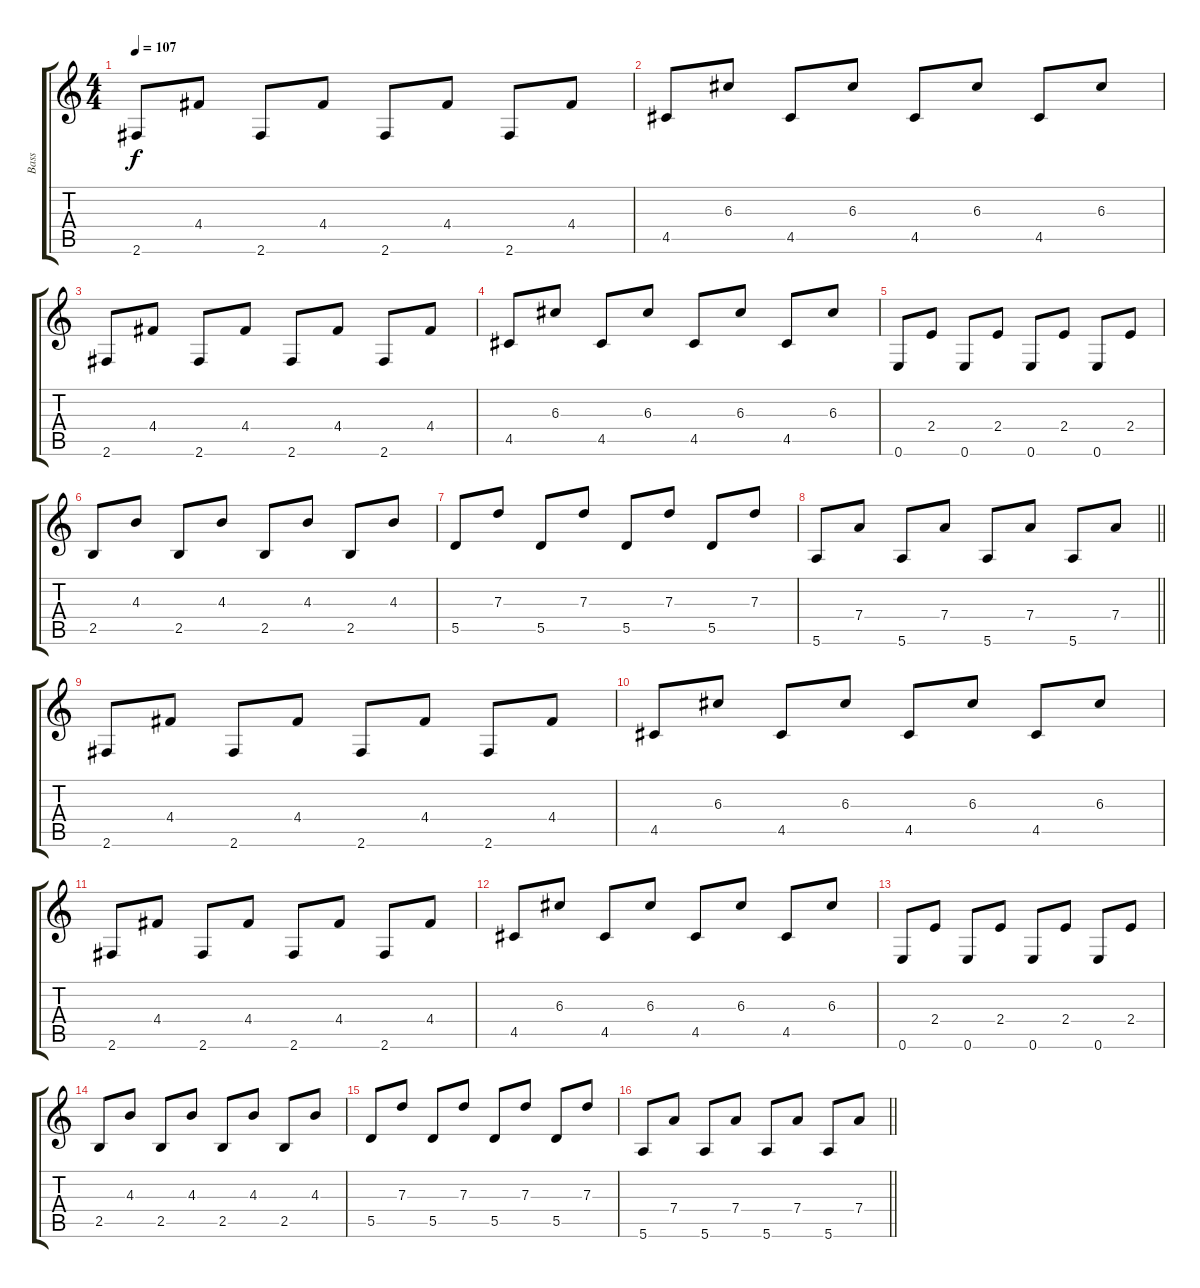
\track ("Bass" "Bass") {instrument electricbassfinger}
\staff {score tabs}
\tuning (E4 B3 G3 D3 A2 E2) {hide}
\ts (4 4)
\tempo 107
\clef g2
\ks c
2.6.8{dy f} 4.4.8 2.6.8 4.4.8 2.6.8 4.4.8 2.6.8 4.4.8 |
4.5.8 6.3.8 4.5.8 6.3.8 4.5.8 6.3.8 4.5.8 6.3.8 |
2.6.8 4.4.8 2.6.8 4.4.8 2.6.8 4.4.8 2.6.8 4.4.8 |
4.5.8 6.3.8 4.5.8 6.3.8 4.5.8 6.3.8 4.5.8 6.3.8 |
0.6.8 2.4.8 0.6.8 2.4.8 0.6.8 2.4.8 0.6.8 2.4.8 |
2.5.8 4.3.8 2.5.8 4.3.8 2.5.8 4.3.8 2.5.8 4.3.8 |
5.5.8 7.3.8 5.5.8 7.3.8 5.5.8 7.3.8 5.5.8 7.3.8 |
\barLineRight lightlight
5.6.8 7.4.8 5.6.8 7.4.8 5.6.8 7.4.8 5.6.8 7.4.8 |
2.6.8 4.4.8 2.6.8 4.4.8 2.6.8 4.4.8 2.6.8 4.4.8 |
4.5.8 6.3.8 4.5.8 6.3.8 4.5.8 6.3.8 4.5.8 6.3.8 |
2.6.8 4.4.8 2.6.8 4.4.8 2.6.8 4.4.8 2.6.8 4.4.8 |
4.5.8 6.3.8 4.5.8 6.3.8 4.5.8 6.3.8 4.5.8 6.3.8 |
0.6.8 2.4.8 0.6.8 2.4.8 0.6.8 2.4.8 0.6.8 2.4.8 |
2.5.8 4.3.8 2.5.8 4.3.8 2.5.8 4.3.8 2.5.8 4.3.8 |
5.5.8 7.3.8 5.5.8 7.3.8 5.5.8 7.3.8 5.5.8 7.3.8 |
\barLineRight lightlight
5.6.8 7.4.8 5.6.8 7.4.8 5.6.8 7.4.8 5.6.8 7.4.8
